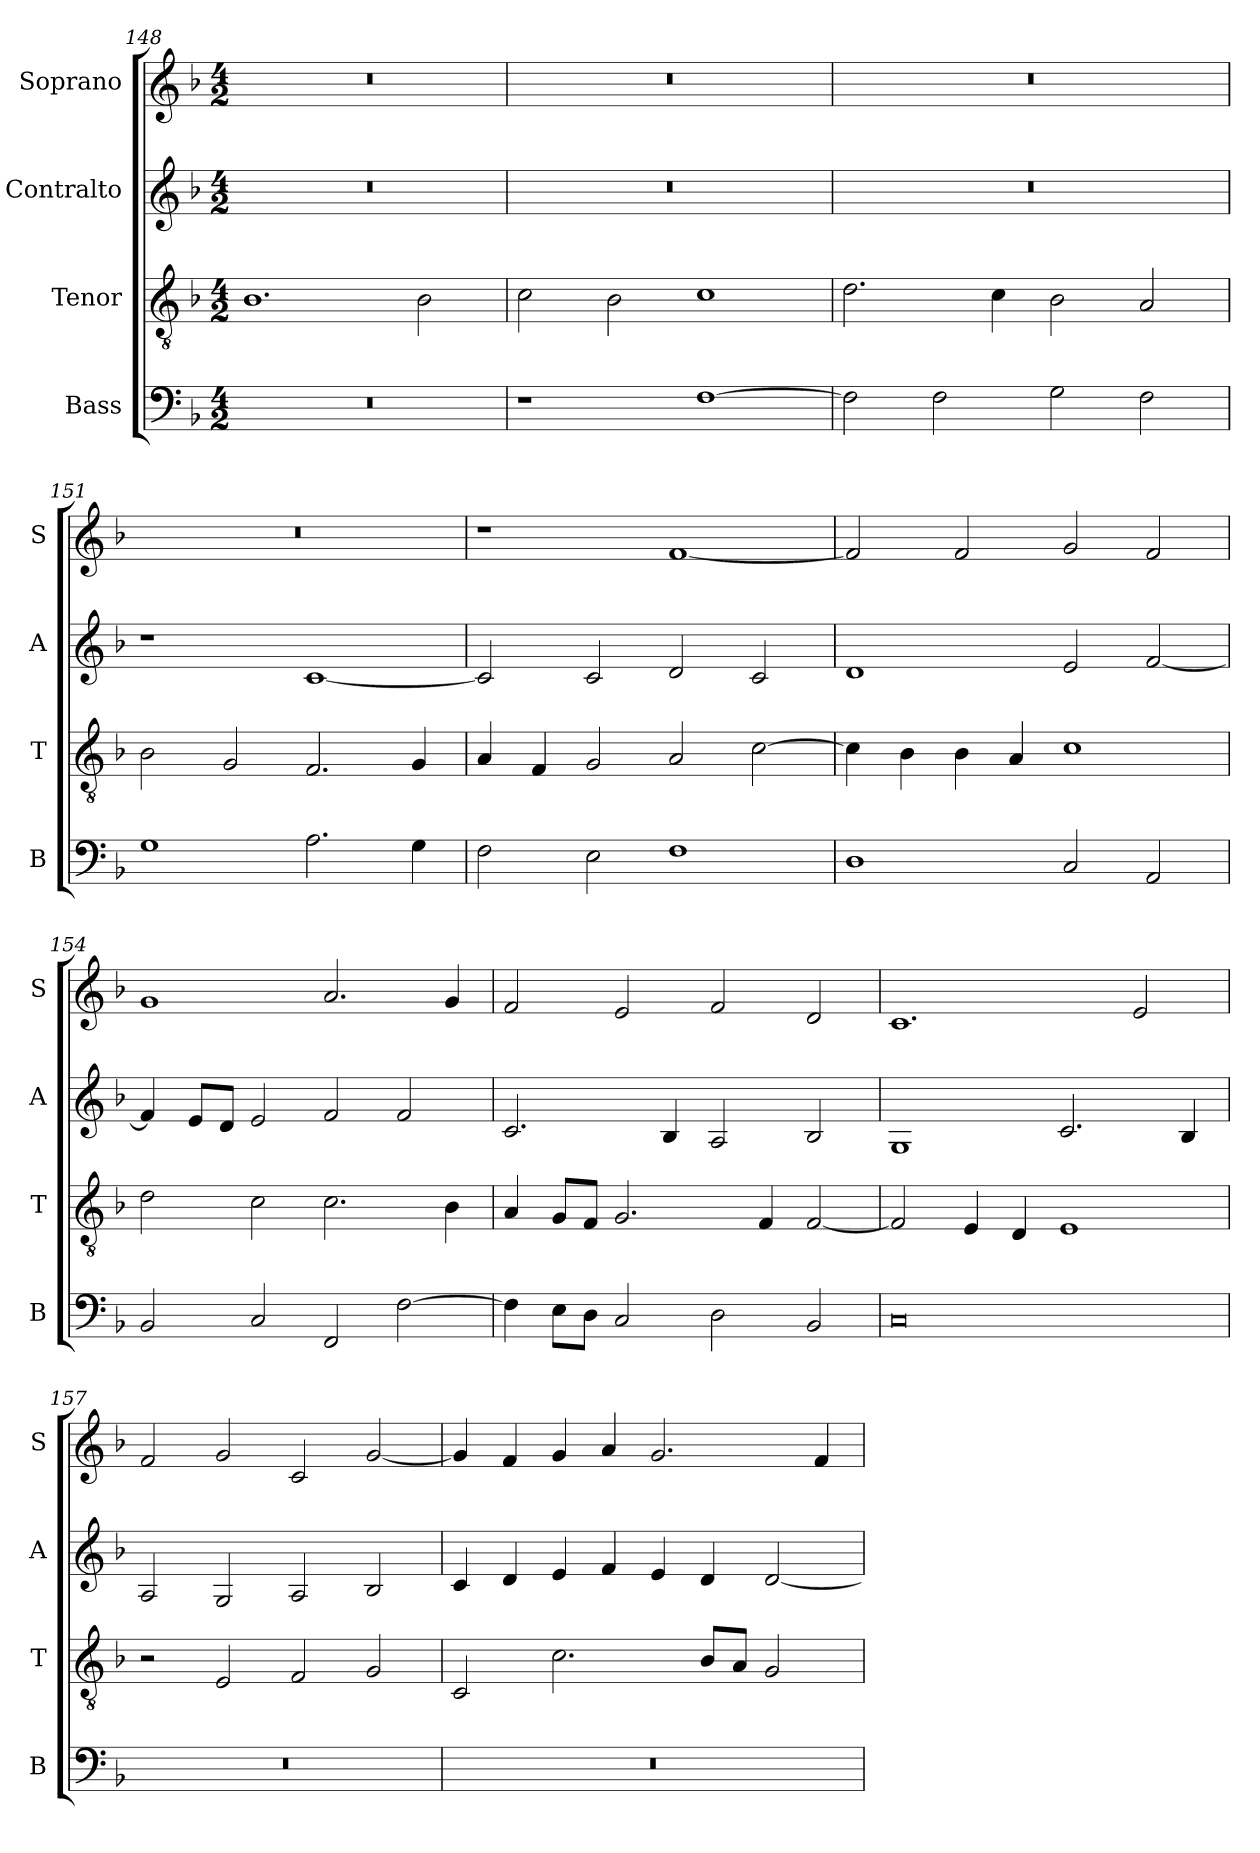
**kern	**kern	**kern	**kern
*part4	*part3	*part2	*part1
*staff4	*staff3	*staff2	*staff1
*I"Bass	*I"Tenor	*I"Contralto	*I"Soprano
*I'B	*I'T	*I'A	*I'S
*clefF4	*clefGv2	*clefG2	*clefG2
*k[b-]	*k[b-]	*k[b-]	*k[b-]
*F:ion	*F:ion	*F:ion	*F:ion
*M4/2	*M4/2	*M4/2	*M4/2
=148	=148	=148	=148
0r	1.B-	0r	0r
.	2B-	.	.
=149	=149	=149	=149
1r	2c	0r	0r
.	2B-	.	.
[1F	1c	.	.
=150	=150	=150	=150
2F]	2.d	0r	0r
2F	.	.	.
.	4c	.	.
2G	2B-	.	.
2F	2A	.	.
=151	=151	=151	=151
1G	2B-	1r	0r
.	2G	.	.
2.A	2.F	[1c	.
4G	4G	.	.
=152	=152	=152	=152
2F	4A	2c]	1r
.	4F	.	.
2E	2G	2c	.
1F	2A	2d	[1f
.	[2c	2c	.
=153	=153	=153	=153
1D	4c]	1d	2f]
.	4B-	.	.
.	4B-	.	2f
.	4A	.	.
2C	1c	2e	2g
2AA	.	[2f	2f
=154	=154	=154	=154
2BB-	2d	4f]	1g
.	.	8e/L	.
.	.	8d/J	.
2C	2c	2e	.
2FF	2.c	2f	2.a
[2F	.	2f	.
.	4B-	.	4g
=155	=155	=155	=155
4F]	4A	2.c	2f
8E\L	8G/L	.	.
8D\J	8F/J	.	.
2C	2.G	.	2e
.	.	4B-	.
2D	.	2A	2f
.	4F	.	.
2BB-	[2F	2B-	2d
=156	=156	=156	=156
0C	2F]	1G	1.c
.	4E	.	.
.	4D	.	.
.	1E	2.c	.
.	.	.	2e
.	.	4B-	.
=157	=157	=157	=157
0r	2r	2A	2f
.	2E	2G	2g
.	2F	2A	2c
.	2G	2B-	[2g
=158	=158	=158	=158
0r	2C	4c	4g]
.	.	4d	4f
.	2.c	4e	4g
.	.	4f	4a
.	.	4e	2.g
.	8B-/L	4d	.
.	8A/J	.	.
.	2G	[2d	.
.	.	.	4f
=	=	=	=
*-	*-	*-	*-
